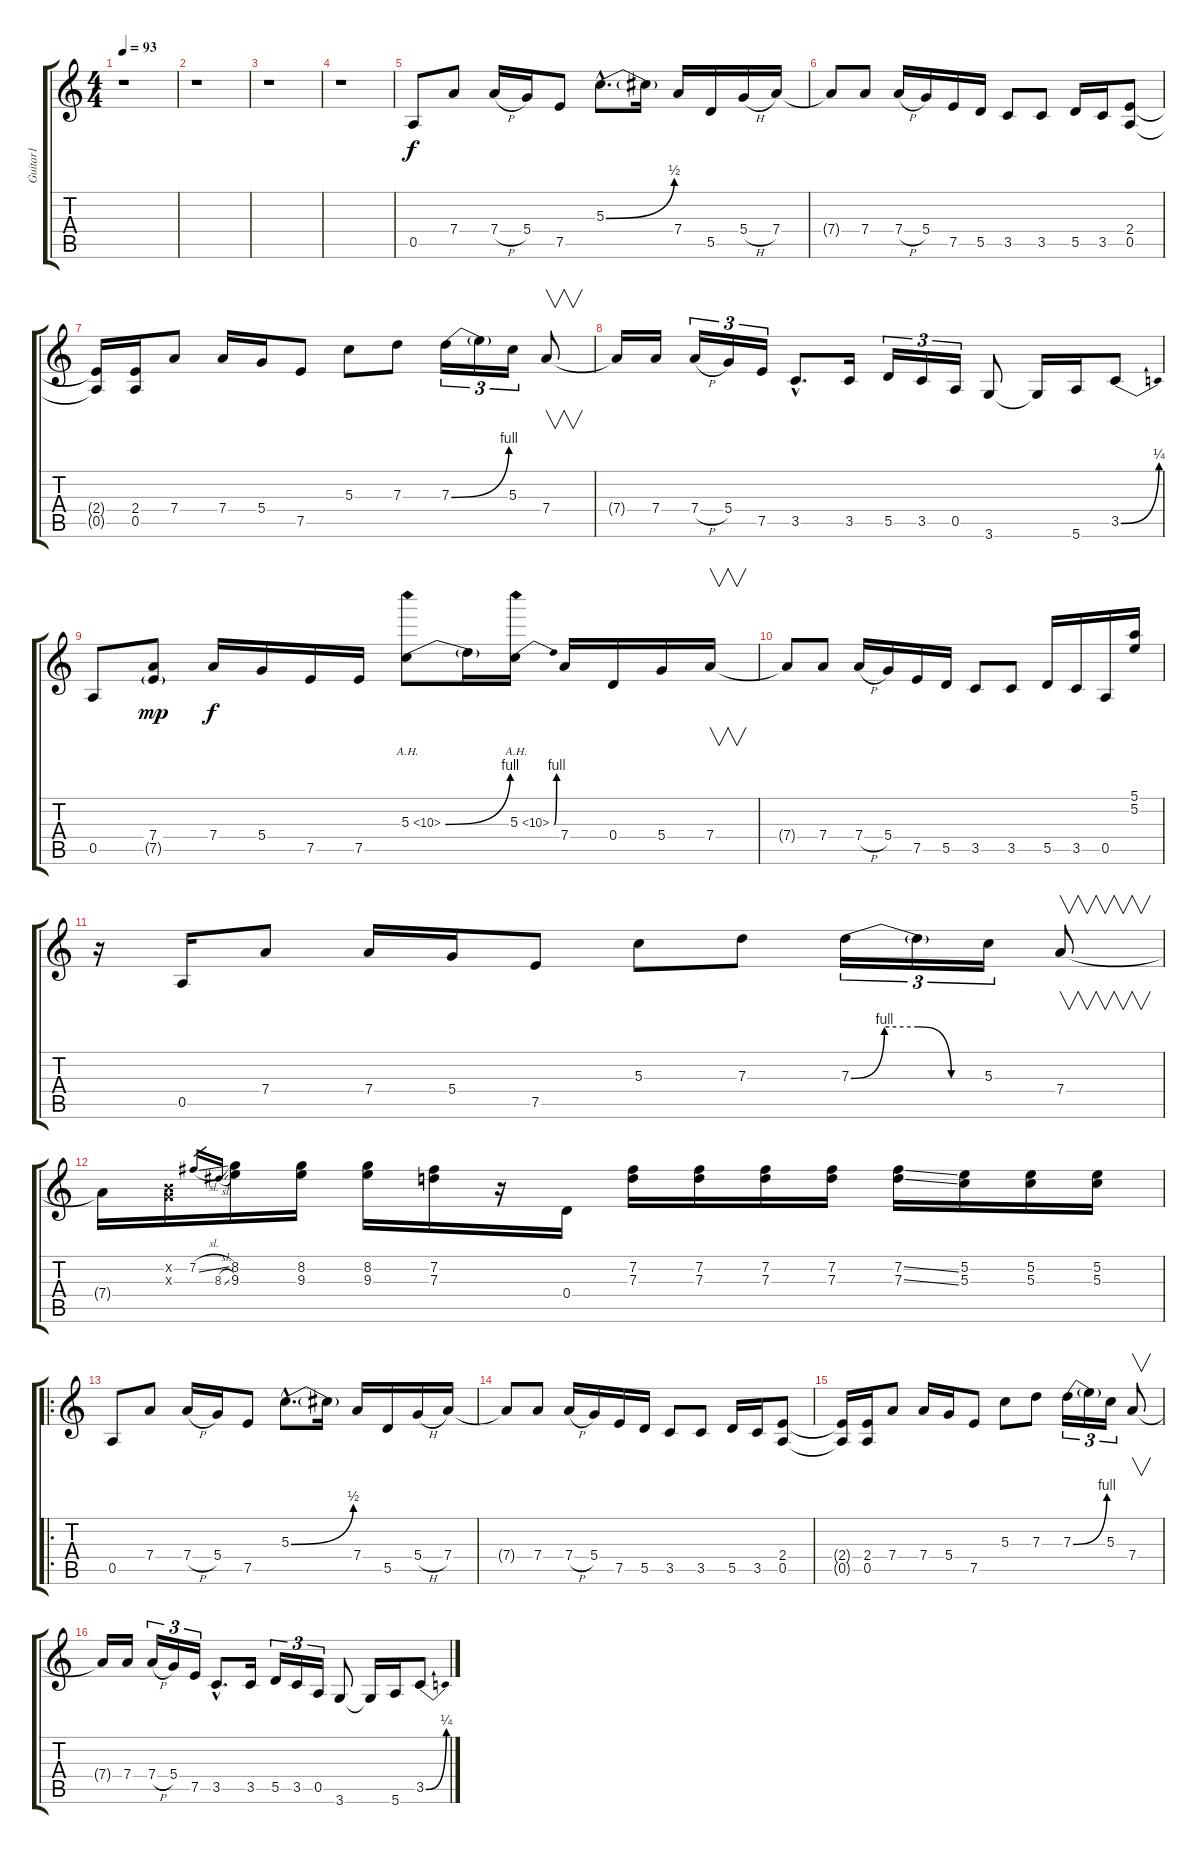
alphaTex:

\track ("Guitar1" "Guitar1") {instrument distortionguitar}
\staff {score tabs}
\tuning (E4 B3 G3 D3 A2 E2) {hide}
\ts (4 4)
\tempo 93
\clef g2
\ks c
r.1{dy f instrument distortionguitar} |
r.1 |
r.1 |
r.1 |
0.5.8 7.4.8 7.4{h}.16 5.4.16 7.5.8 5.3{be (bend 0 0 60 2) hac}.8{d} 5.3{t}.16 7.4.16 5.5.16 5.4{h}.16 7.4.16 |
7.4{t}.8 7.4.8 7.4{h}.16 5.4.16 7.5.16 5.5.16 3.5.8 3.5.8 5.5.16 3.5.16 (2.4 0.5).8 |
(2.4{t} 0.5{t}).16 (2.4 0.5).16 7.4.8 7.4.16 5.4.16 7.5.8 5.3.8 7.3.8 7.3{be (bend 0 0 60 4)}.16{tu (3 2)} 7.3{t}.16{tu (3 2)} 5.3.16{tu (3 2)} 7.4.8{v} |
7.4{t}.16 7.4.16 7.4{h}.16{tu (3 2)} 5.4.16{tu (3 2)} 7.5.16{tu (3 2)} 3.5{hac}.8{d} 3.5.16 5.5.16{tu (3 2)} 3.5.16{tu (3 2)} 0.5.16{tu (3 2)} 3.6.8 3.6{t}.16 5.6.16 3.5{be (bend 0 0 60 1)}.8 |
0.5.8 (7.4 7.5{g}).8{dy mp} 7.4.16{dy f} 5.4.16 7.5.16 7.5.16 5.3{be (bend 0 0 60 4) ah 5}.8 5.3{t}.16 5.3{be (bend 0 0 60 4) ah 5}.16 7.4.16 0.4.16 5.4.16 7.4.16{v} |
7.4{t}.8 7.4.8 7.4{h}.16 5.4.16 7.5.16 5.5.16 3.5.8 3.5.8 5.5.16 3.5.16 0.5.16 (5.1 5.2).16 |
r.16 0.5.16 7.4.8 7.4.16 5.4.16 7.5.8 5.3.8 7.3.8 7.3{be (custom 0 0 15 4 30 4 45 0 60 0)}.16{tu (3 2)} 7.3{t}.16{tu (3 2)} 5.3.16{tu (3 2)} 7.4.8{v} |
7.4{t}.16 (0.2{x} 0.3{x}).16 7.2{sl}.16{gr} 8.3{sl}.16{gr} (8.2 9.3).16 (8.2 9.3).16 (8.2 9.3).16 (7.2 7.3).16 r.16 0.4.16 (7.2 7.3).16 (7.2 7.3).16 (7.2 7.3).16 (7.2 7.3).16 (7.2{ss} 7.3{ss}).16 (5.2 5.3).16 (5.2 5.3).16 (5.2 5.3).16 |
\ro
0.5.8 7.4.8 7.4{h}.16 5.4.16 7.5.8 5.3{be (bend 0 0 60 2) hac}.8{d} 5.3{t}.16 7.4.16 5.5.16 5.4{h}.16 7.4.16 |
7.4{t}.8 7.4.8 7.4{h}.16 5.4.16 7.5.16 5.5.16 3.5.8 3.5.8 5.5.16 3.5.16 (2.4 0.5).8 |
(2.4{t} 0.5{t}).16 (2.4 0.5).16 7.4.8 7.4.16 5.4.16 7.5.8 5.3.8 7.3.8 7.3{be (bend 0 0 60 4)}.16{tu (3 2)} 7.3{t}.16{tu (3 2)} 5.3.16{tu (3 2)} 7.4.8{v} |
7.4{t}.16 7.4.16 7.4{h}.16{tu (3 2)} 5.4.16{tu (3 2)} 7.5.16{tu (3 2)} 3.5{hac}.8{d} 3.5.16 5.5.16{tu (3 2)} 3.5.16{tu (3 2)} 0.5.16{tu (3 2)} 3.6.8 3.6{t}.16 5.6.16 3.5{be (bend 0 0 60 1)}.8
